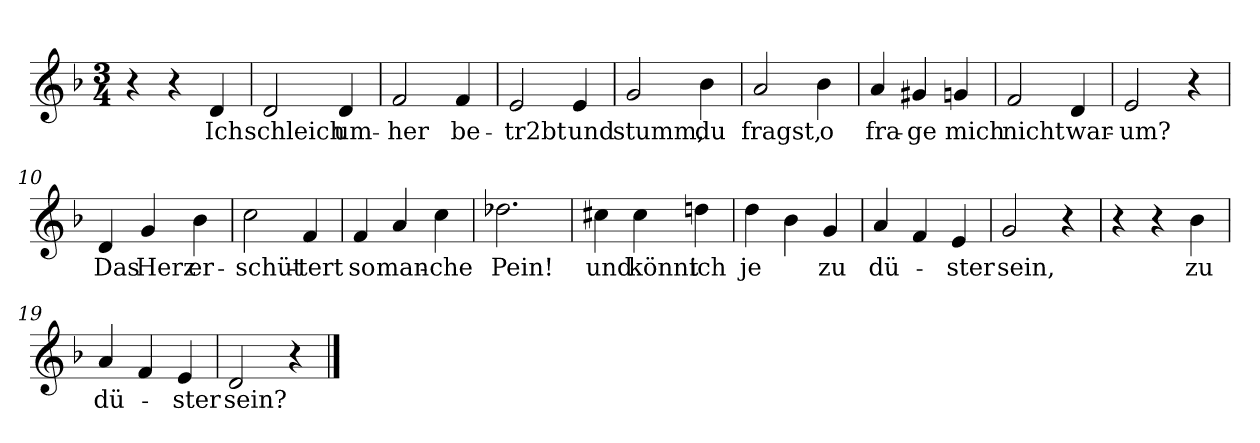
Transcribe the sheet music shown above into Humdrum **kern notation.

**kern	**text
*part1	*part1
*staff1	*staff1
*clefG2	*
*k[b-]	*
*M3/4	*
=1	=1
4r	.
4r	.
!	!LO:LY:b
4d/	Ich
=2	=2
!	!LO:LY:b
2d/	schleich
!	!LO:LY:b
4d/	um-
=3	=3
!	!LO:LY:b
2f/	-her
!	!LO:LY:b
4f/	be-
=4	=4
!	!LO:LY:b
2e/	-tr2bt
!	!LO:LY:b
4e/	und
=5	=5
!	!LO:LY:b
2g/	stumm,
!	!LO:LY:b
4b-\	du
=6	=6
!	!LO:LY:b
2a/	fragst,
!	!LO:LY:b
4b-\	o
=7	=7
!	!LO:LY:b
4a/	fra-
!	!LO:LY:b
4g#X/	-ge
!	!LO:LY:b
4gn/	mich
=8	=8
!	!LO:LY:b
2f/	nicht
!	!LO:LY:b
4d/	war-
=9	=9
!	!LO:LY:b
2e/	-um?
4r	.
=10	=10
!	!LO:LY:b
4d/	Das
!	!LO:LY:b
4g/	Herz
!	!LO:LY:b
4b-\	er-
!!LO:LB:g=z
=11	=11
!	!LO:LY:b
2cc\	-schüt-
!	!LO:LY:b
4f/	-tert
=12	=12
!	!LO:LY:b
4f/	so
!	!LO:LY:b
4a/	man-
!	!LO:LY:b
4cc\	-che
=13	=13
!	!LO:LY:b
2.dd-X\	Pein!
=14	=14
!	!LO:LY:b
4cc#X\	und
!	!LO:LY:b
4cc#\	könnt
!	!LO:LY:b
4ddn\	ich
=15	=15
!	!LO:LY:b
4dd\	je
4b-\	.
!	!LO:LY:b
4g/	zu
=16	=16
!	!LO:LY:b
4a/	dü-
4f/	.
!	!LO:LY:b
4e/	-ster
=17	=17
!	!LO:LY:b
2g/	sein,
4r	.
=18	=18
4r	.
4r	.
!	!LO:LY:b
4b-\	zu
=19	=19
!	!LO:LY:b
4a/	dü-
4f/	.
!	!LO:LY:b
4e/	-ster
=20	=20
!	!LO:LY:b
2d/	sein?
4r	.
==	==
*-	*-
